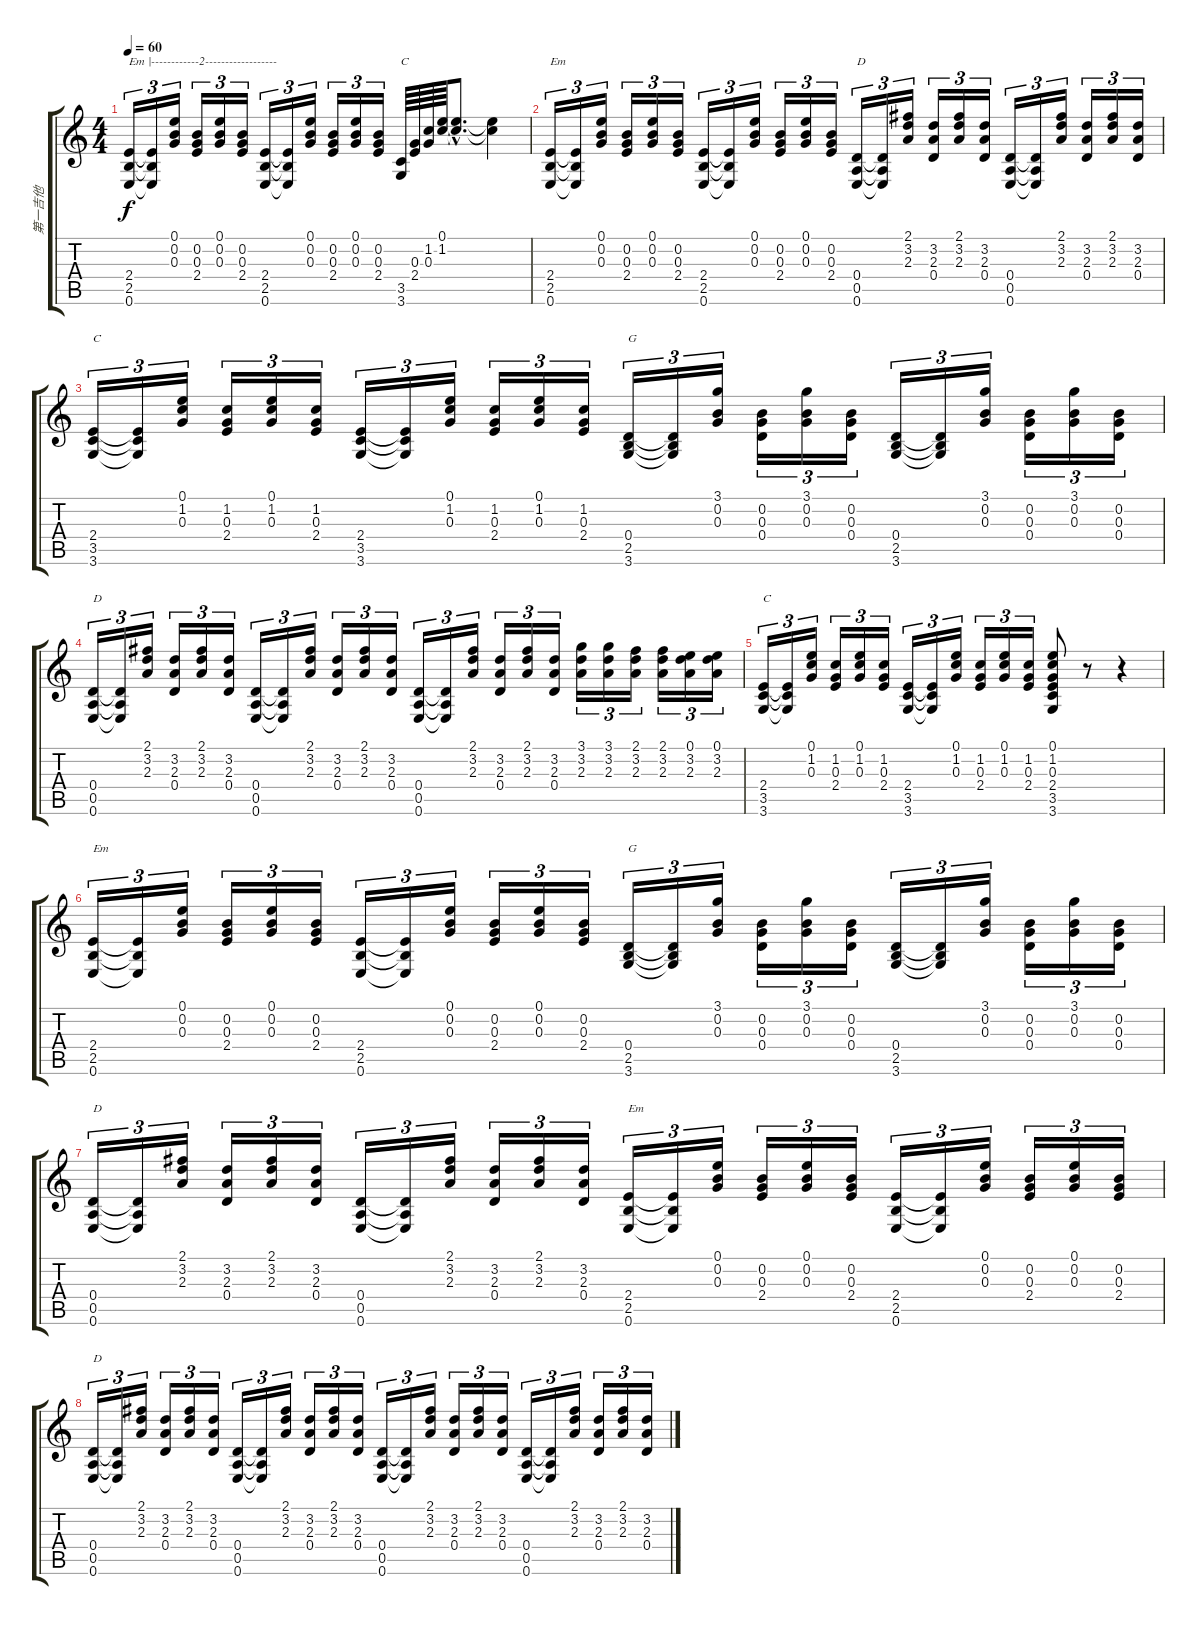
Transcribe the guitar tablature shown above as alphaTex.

\track ("第一吉他" "第一吉他") {instrument acousticguitarsteel}
\staff {score tabs}
\tuning (E4 B3 G3 D3 A2 E2) {hide}
\ts (4 4)
\tempo 60
\clef g2
\ks c
(2.4 2.5 0.6).16{tu (3 2) txt "Em |------------2------------------" dy f} (2.4{t} 2.5{t} 0.6{t}).16{tu (3 2)} (0.1 0.2 0.3).16{tu (3 2)} (0.2 0.3 2.4).16{tu (3 2)} (0.1 0.2 0.3).16{tu (3 2)} (0.2 0.3 2.4).16{tu (3 2)} (2.4 2.5 0.6).16{tu (3 2)} (2.4{t} 2.5{t} 0.6{t}).16{tu (3 2)} (0.1 0.2 0.3).16{tu (3 2)} (0.2 0.3 2.4).16{tu (3 2)} (0.1 0.2 0.3).16{tu (3 2)} (0.2 0.3 2.4).16{tu (3 2)} (3.5 3.6).64{txt "C"} (0.3 2.4).64 (1.2 0.3).64 (0.1 1.2).64 (0.1{hac t} 1.2{hac t}).8{d} (0.1{t} 1.2{t}).4 |
(2.4 2.5 0.6).16{tu (3 2) txt "Em"} (2.4{t} 2.5{t} 0.6{t}).16{tu (3 2)} (0.1 0.2 0.3).16{tu (3 2)} (0.2 0.3 2.4).16{tu (3 2)} (0.1 0.2 0.3).16{tu (3 2)} (0.2 0.3 2.4).16{tu (3 2)} (2.4 2.5 0.6).16{tu (3 2)} (2.4{t} 2.5{t} 0.6{t}).16{tu (3 2)} (0.1 0.2 0.3).16{tu (3 2)} (0.2 0.3 2.4).16{tu (3 2)} (0.1 0.2 0.3).16{tu (3 2)} (0.2 0.3 2.4).16{tu (3 2)} (0.4 0.5 0.6).16{tu (3 2) txt "D"} (0.4{t} 0.5{t} 0.6{t}).16{tu (3 2)} (2.1 3.2 2.3).16{tu (3 2)} (3.2 2.3 0.4).16{tu (3 2)} (2.1 3.2 2.3).16{tu (3 2)} (3.2 2.3 0.4).16{tu (3 2)} (0.4 0.5 0.6).16{tu (3 2)} (0.4{t} 0.5{t} 0.6{t}).16{tu (3 2)} (2.1 3.2 2.3).16{tu (3 2)} (3.2 2.3 0.4).16{tu (3 2)} (2.1 3.2 2.3).16{tu (3 2)} (3.2 2.3 0.4).16{tu (3 2)} |
(2.4 3.5 3.6).16{tu (3 2) txt "C"} (2.4{t} 3.5{t} 3.6{t}).16{tu (3 2)} (0.1 1.2 0.3).16{tu (3 2)} (1.2 0.3 2.4).16{tu (3 2)} (0.1 1.2 0.3).16{tu (3 2)} (1.2 0.3 2.4).16{tu (3 2)} (2.4 3.5 3.6).16{tu (3 2)} (2.4{t} 3.5{t} 3.6{t}).16{tu (3 2)} (0.1 1.2 0.3).16{tu (3 2)} (1.2 0.3 2.4).16{tu (3 2)} (0.1 1.2 0.3).16{tu (3 2)} (1.2 0.3 2.4).16{tu (3 2)} (0.4 2.5 3.6).16{tu (3 2) txt "G"} (0.4{t} 2.5{t} 3.6{t}).16{tu (3 2)} (3.1 0.2 0.3).16{tu (3 2)} (0.2 0.3 0.4).16{tu (3 2)} (3.1 0.2 0.3).16{tu (3 2)} (0.2 0.3 0.4).16{tu (3 2)} (0.4 2.5 3.6).16{tu (3 2)} (0.4{t} 2.5{t} 3.6{t}).16{tu (3 2)} (3.1 0.2 0.3).16{tu (3 2)} (0.2 0.3 0.4).16{tu (3 2)} (3.1 0.2 0.3).16{tu (3 2)} (0.2 0.3 0.4).16{tu (3 2)} |
(0.4 0.5 0.6).16{tu (3 2) txt "D"} (0.4{t} 0.5{t} 0.6{t}).16{tu (3 2)} (2.1 3.2 2.3).16{tu (3 2)} (3.2 2.3 0.4).16{tu (3 2)} (2.1 3.2 2.3).16{tu (3 2)} (3.2 2.3 0.4).16{tu (3 2)} (0.4 0.5 0.6).16{tu (3 2)} (0.4{t} 0.5{t} 0.6{t}).16{tu (3 2)} (2.1 3.2 2.3).16{tu (3 2)} (3.2 2.3 0.4).16{tu (3 2)} (2.1 3.2 2.3).16{tu (3 2)} (3.2 2.3 0.4).16{tu (3 2)} (0.4 0.5 0.6).16{tu (3 2)} (0.4{t} 0.5{t} 0.6{t}).16{tu (3 2)} (2.1 3.2 2.3).16{tu (3 2)} (3.2 2.3 0.4).16{tu (3 2)} (2.1 3.2 2.3).16{tu (3 2)} (3.2 2.3 0.4).16{tu (3 2)} (3.1 3.2 2.3).16{tu (3 2)} (3.1 3.2 2.3).16{tu (3 2)} (2.1 3.2 2.3).16{tu (3 2)} (2.1 3.2 2.3).16{tu (3 2)} (0.1 3.2 2.3).16{tu (3 2)} (0.1 3.2 2.3).16{tu (3 2)} |
(2.4 3.5 3.6).16{tu (3 2) txt "C"} (2.4{t} 3.5{t} 3.6{t}).16{tu (3 2)} (0.1 1.2 0.3).16{tu (3 2)} (1.2 0.3 2.4).16{tu (3 2)} (0.1 1.2 0.3).16{tu (3 2)} (1.2 0.3 2.4).16{tu (3 2)} (2.4 3.5 3.6).16{tu (3 2)} (2.4{t} 3.5{t} 3.6{t}).16{tu (3 2)} (0.1 1.2 0.3).16{tu (3 2)} (1.2 0.3 2.4).16{tu (3 2)} (0.1 1.2 0.3).16{tu (3 2)} (1.2 0.3 2.4).16{tu (3 2)} (0.1 1.2 0.3 2.4 3.5 3.6).8 r.8 r.4 |
(2.4 2.5 0.6).16{tu (3 2) txt "Em"} (2.4{t} 2.5{t} 0.6{t}).16{tu (3 2)} (0.1 0.2 0.3).16{tu (3 2)} (0.2 0.3 2.4).16{tu (3 2)} (0.1 0.2 0.3).16{tu (3 2)} (0.2 0.3 2.4).16{tu (3 2)} (2.4 2.5 0.6).16{tu (3 2)} (2.4{t} 2.5{t} 0.6{t}).16{tu (3 2)} (0.1 0.2 0.3).16{tu (3 2)} (0.2 0.3 2.4).16{tu (3 2)} (0.1 0.2 0.3).16{tu (3 2)} (0.2 0.3 2.4).16{tu (3 2)} (0.4 2.5 3.6).16{tu (3 2) txt "G"} (0.4{t} 2.5{t} 3.6{t}).16{tu (3 2)} (3.1 0.2 0.3).16{tu (3 2)} (0.2 0.3 0.4).16{tu (3 2)} (3.1 0.2 0.3).16{tu (3 2)} (0.2 0.3 0.4).16{tu (3 2)} (0.4 2.5 3.6).16{tu (3 2)} (0.4{t} 2.5{t} 3.6{t}).16{tu (3 2)} (3.1 0.2 0.3).16{tu (3 2)} (0.2 0.3 0.4).16{tu (3 2)} (3.1 0.2 0.3).16{tu (3 2)} (0.2 0.3 0.4).16{tu (3 2)} |
(0.4 0.5 0.6).16{tu (3 2) txt "D"} (0.4{t} 0.5{t} 0.6{t}).16{tu (3 2)} (2.1 3.2 2.3).16{tu (3 2)} (3.2 2.3 0.4).16{tu (3 2)} (2.1 3.2 2.3).16{tu (3 2)} (3.2 2.3 0.4).16{tu (3 2)} (0.4 0.5 0.6).16{tu (3 2)} (0.4{t} 0.5{t} 0.6{t}).16{tu (3 2)} (2.1 3.2 2.3).16{tu (3 2)} (3.2 2.3 0.4).16{tu (3 2)} (2.1 3.2 2.3).16{tu (3 2)} (3.2 2.3 0.4).16{tu (3 2)} (2.4 2.5 0.6).16{tu (3 2) txt "Em"} (2.4{t} 2.5{t} 0.6{t}).16{tu (3 2)} (0.1 0.2 0.3).16{tu (3 2)} (0.2 0.3 2.4).16{tu (3 2)} (0.1 0.2 0.3).16{tu (3 2)} (0.2 0.3 2.4).16{tu (3 2)} (2.4 2.5 0.6).16{tu (3 2)} (2.4{t} 2.5{t} 0.6{t}).16{tu (3 2)} (0.1 0.2 0.3).16{tu (3 2)} (0.2 0.3 2.4).16{tu (3 2)} (0.1 0.2 0.3).16{tu (3 2)} (0.2 0.3 2.4).16{tu (3 2)} |
(0.4 0.5 0.6).16{tu (3 2) txt "D"} (0.4{t} 0.5{t} 0.6{t}).16{tu (3 2)} (2.1 3.2 2.3).16{tu (3 2)} (3.2 2.3 0.4).16{tu (3 2)} (2.1 3.2 2.3).16{tu (3 2)} (3.2 2.3 0.4).16{tu (3 2)} (0.4 0.5 0.6).16{tu (3 2)} (0.4{t} 0.5{t} 0.6{t}).16{tu (3 2)} (2.1 3.2 2.3).16{tu (3 2)} (3.2 2.3 0.4).16{tu (3 2)} (2.1 3.2 2.3).16{tu (3 2)} (3.2 2.3 0.4).16{tu (3 2)} (0.4 0.5 0.6).16{tu (3 2)} (0.4{t} 0.5{t} 0.6{t}).16{tu (3 2)} (2.1 3.2 2.3).16{tu (3 2)} (3.2 2.3 0.4).16{tu (3 2)} (2.1 3.2 2.3).16{tu (3 2)} (3.2 2.3 0.4).16{tu (3 2)} (0.4 0.5 0.6).16{tu (3 2)} (0.4{t} 0.5{t} 0.6{t}).16{tu (3 2)} (2.1 3.2 2.3).16{tu (3 2)} (3.2 2.3 0.4).16{tu (3 2)} (2.1 3.2 2.3).16{tu (3 2)} (3.2 2.3 0.4).16{tu (3 2)}
